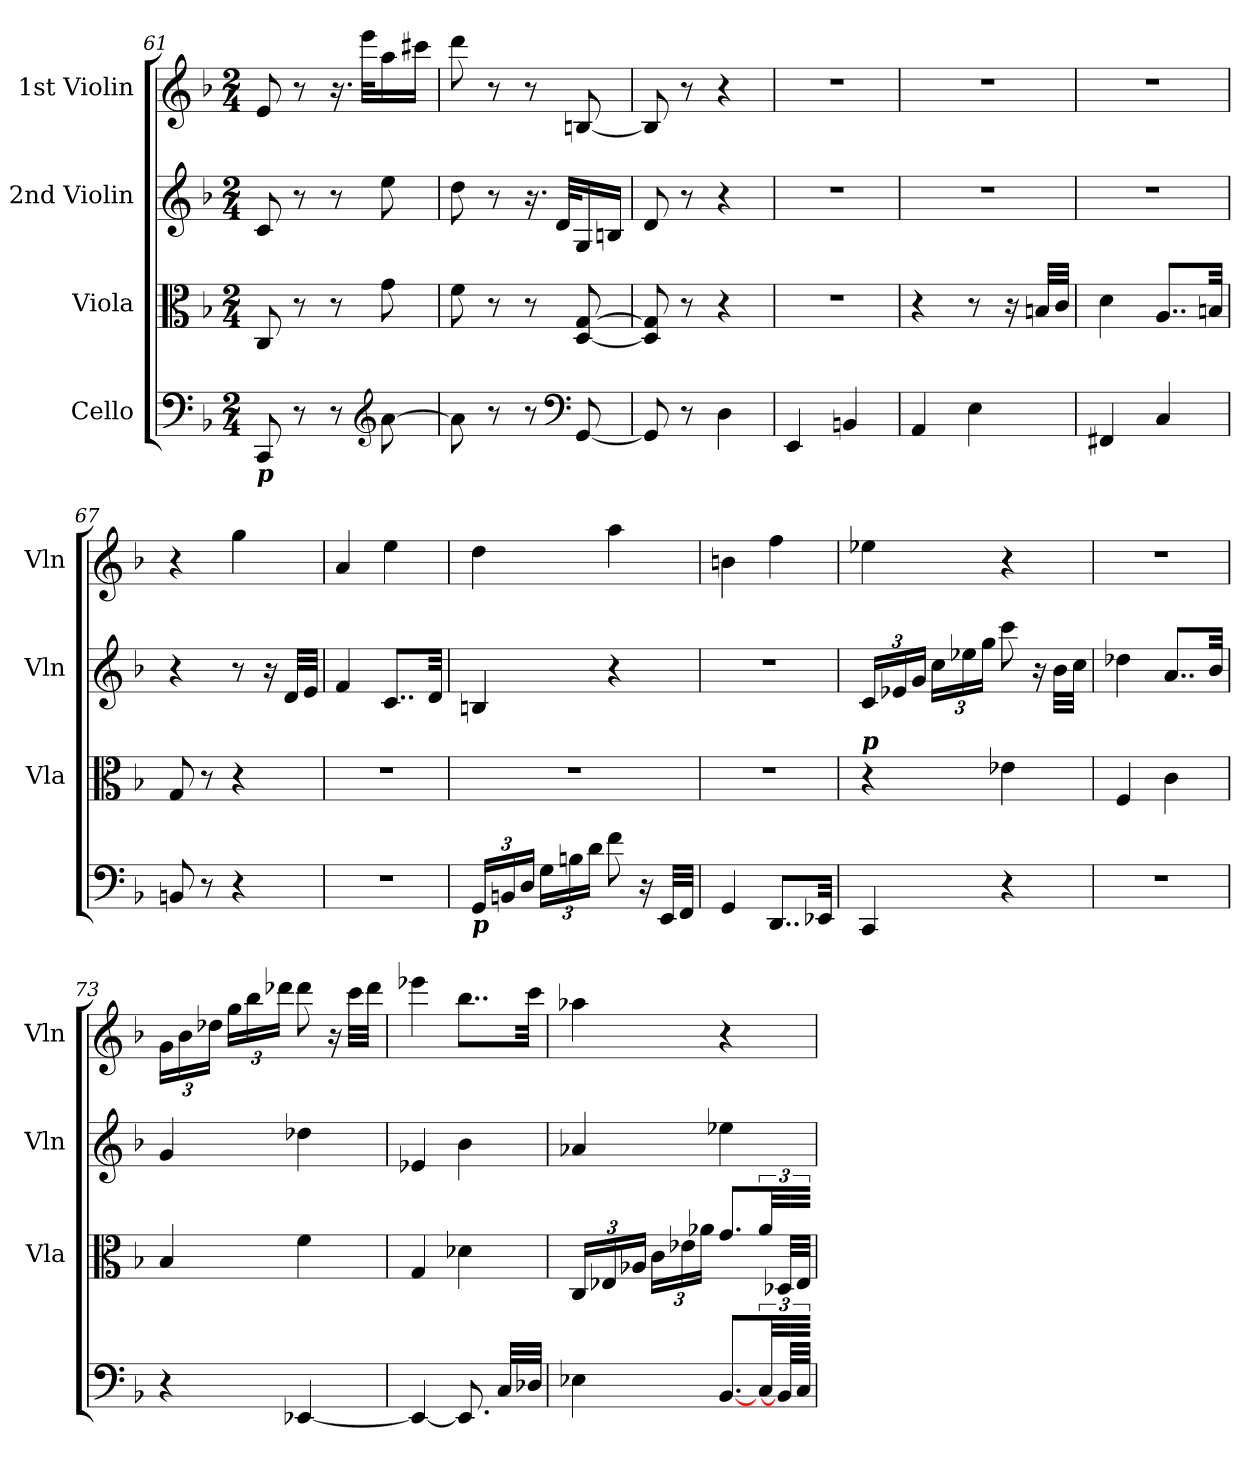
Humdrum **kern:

**kern	**kern	**kern	**kern
*part4	*part3	*part2	*part1
*staff4	*staff3	*staff2	*staff1
*I"Cello	*I"Viola	*I"2nd Violin	*I"1st Violin
*	*I'Vla	*I'Vln	*I'Vln
!!LO:LB:g=z
*clefF4	*clefC3	*clefG2	*clefG2
*k[b-]	*k[b-]	*k[b-]	*k[b-]
*F:	*F:	*F:	*F:
*M2/4	*M2/4	*M2/4	*M2/4
=61	=61	=61	=61
!LO:TX:b:Bi:t=p	!	!	!
8CC/	8C/	8c/	8e/
8r	8r	8r	8r
8r	8r	8r	16.r
.	.	.	32eee\KLL
*clefG2	*	*	*
[8a\	8g\	8ee\	16aa\
.	.	.	16ccc#X\JJ
!!LO:LB:g=z
=62	=62	=62	=62
8a\]	8f\	8dd\	8ddd\
8r	8r	8r	8r
8r	8r	16.r	8r
.	.	32d/KLL	.
*clefF4	*	*	*
[8GG/	[8D/ [8G/	16G/	[8Bn/
.	.	16Bn/JJ	.
=63	=63	=63	=63
8GG/]	8D/] 8G/]	8d/	8B/]
8r	8r	8r	8r
4D\	4r	4r	4r
=64	=64	=64	=64
4EE/	2r	2r	2r
4BBn/	.	.	.
=65	=65	=65	=65
4AA/	4r	2r	2r
4E\	8r	.	.
.	16r	.	.
.	32Bn/LLL	.	.
.	32c/JJJ	.	.
=66	=66	=66	=66
4FF#X/	4d\	2r	2r
4C/	8..A/L	.	.
.	32Bn/Jkk	.	.
=67	=67	=67	=67
8BBn/	8G/	4r	4r
8r	8r	.	.
4r	4r	8r	4gg\
.	.	16r	.
.	.	32d/LLL	.
.	.	32e/JJJ	.
!!LO:PB:g=z
=68	=68	=68	=68
2r	2r	4f/	4a/
.	.	8..c/L	4ee\
.	.	32d/Jkk	.
=69	=69	=69	=69
*Xbrackettup	*	*	*
!LO:TX:b:Bi:t=p	!	!	!
24GG/LL	2r	4Bn/	4dd\
24BBn/	.	.	.
24D/JJ	.	.	.
24G\LL	.	.	.
24Bn\	.	.	.
24d\JJ	.	.	.
8f\	.	4r	4aa\
16r	.	.	.
32EE/LLL	.	.	.
32FF/JJJ	.	.	.
=70	=70	=70	=70
4GG/	2r	2r	4bn\
8..DD/L	.	.	4ff\
32EE-X/Jkk	.	.	.
=71	=71	=71	=71
*	*	*Xbrackettup	*
!	!LO:TX:a:Bi:t=p	!	!
4CC/	4r	24c/LL	4ee-X\
.	.	24e-X/	.
.	.	24g/JJ	.
.	.	24cc\LL	.
.	.	24ee-X\	.
.	.	24gg\JJ	.
4r	4e-X\	8ccc\	4r
.	.	16r	.
.	.	32b-\LLL	.
.	.	32cc\JJJ	.
=72	=72	=72	=72
2r	4F/	4dd-X\	2r
.	4c\	8..a/L	.
.	.	32b-/Jkk	.
!!LO:LB:g=z
=73	=73	=73	=73
*	*	*	*Xbrackettup
4r	4B-/	4g/	24g\LL
.	.	.	24b-\
.	.	.	24dd-X\JJ
.	.	.	24gg\LL
.	.	.	24bb-\
.	.	.	24ddd-X\JJ
[4EE-X/	4f\	4dd-X\	8ddd-\
.	.	.	16r
.	.	.	32ccc\LLL
.	.	.	32ddd-\JJJ
=74	=74	=74	=74
4EE-/_	4G/	4e-X/	4eee-X\
8.EE-/]	4d-X\	4b-\	8..bb-\L
32C/LLL	.	.	.
32D-X/JJJ	.	.	32ccc\Jkk
=75	=75	=75	=75
*	*Xbrackettup	*	*
4E-X\	24C/LL	4a-X/	4aa-X\
.	24E-X/	.	.
.	24A-X/JJ	.	.
.	24c\LL	.	.
.	24e-X\	.	.
.	24a-X\JJ	.	.
[8.BB-/L	8.g\L	4ee-X\	4r
*brackettup	*brackettup	*	*
48C/Jkk	48a-\Jkk	.	.
48BB-/LLL]	48D-X/LLL	.	.
48C/JJJ	48E-/JJJ	.	.
=	=	=	=
*-	*-	*-	*-
